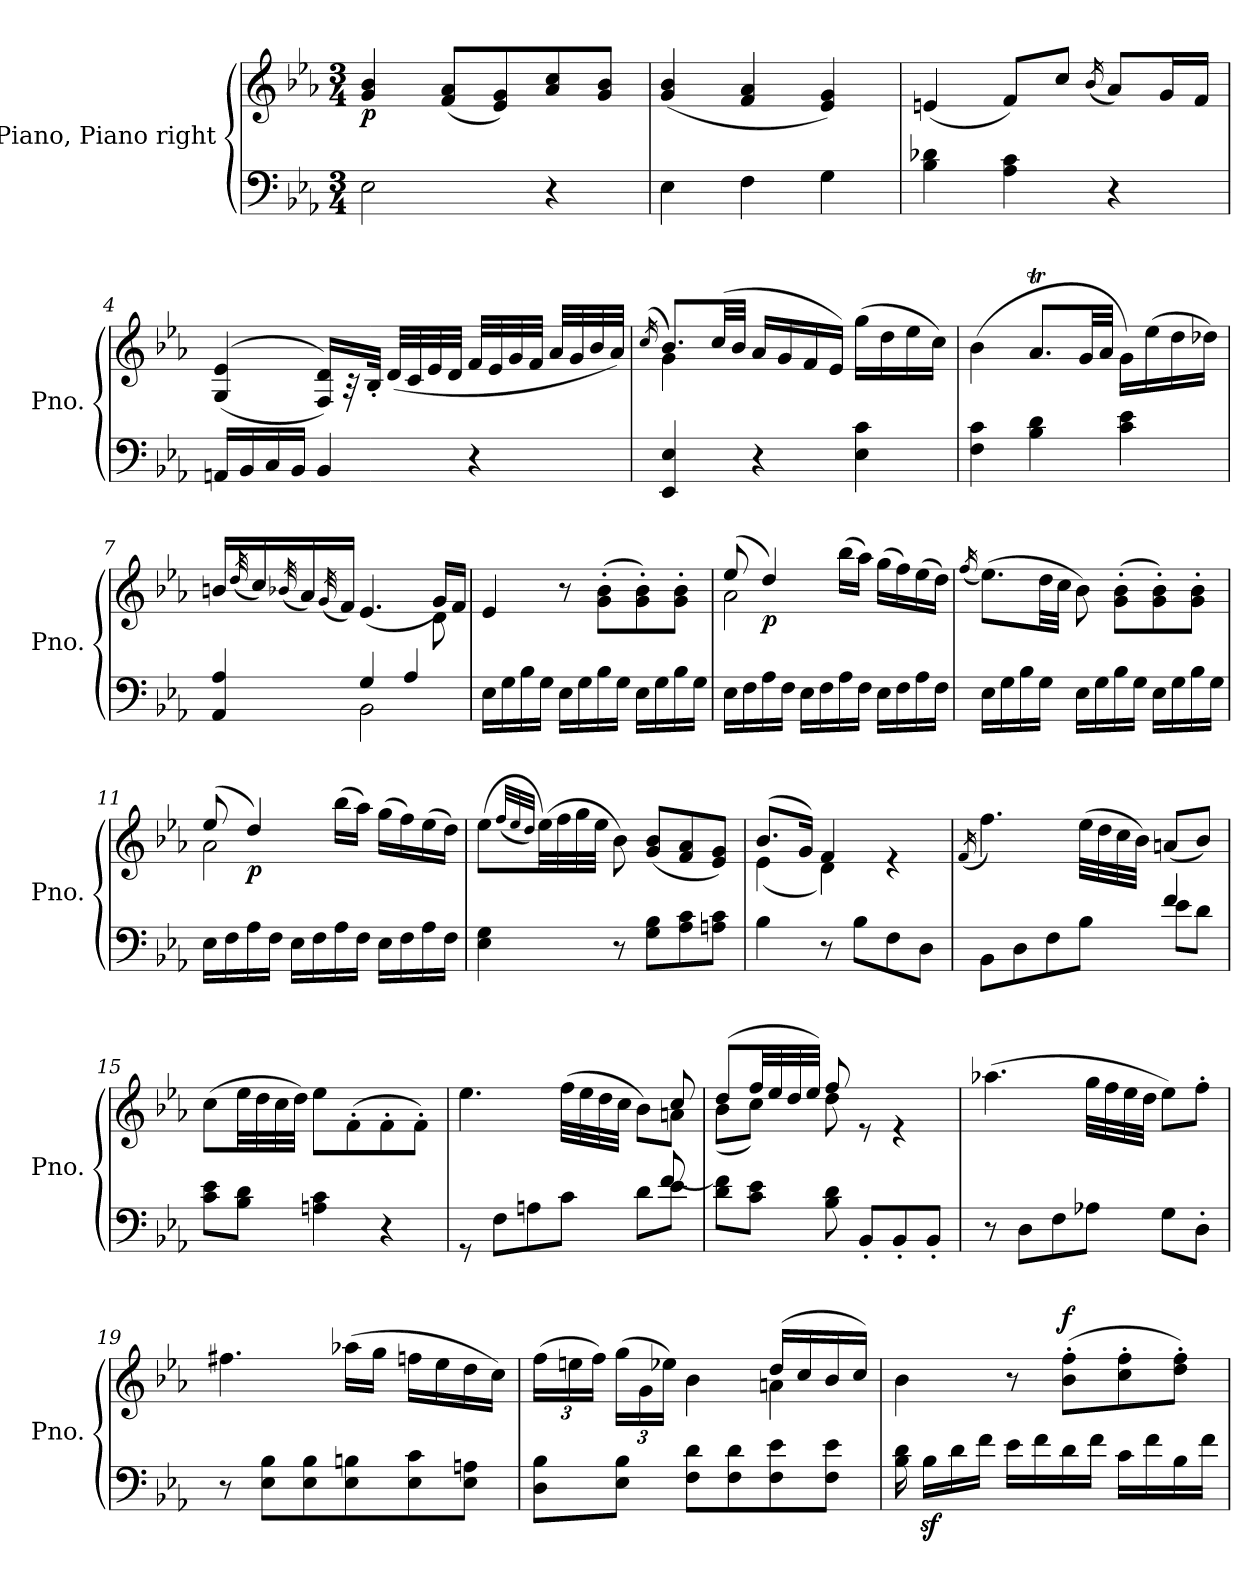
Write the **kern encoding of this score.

**kern	**kern	**dynam
*part1	*part1	*part1
*staff2	*staff1	*staff1/2
*I"Piano, Piano right	*	*
*I'Pno.	*	*
*clefF4	*clefG2	*
*k[b-e-a-]	*k[b-e-a-]	*
*M3/4	*M3/4	*
=1	=1	=1
!	!	!LO:DY:b
2E-\	4g/ 4b-/	p
.	(<8f/ 8a-/L	.
.	8e-/ 8g/)	.
4r	8a-/ 8cc/	.
.	8g/ 8b-/J	.
=2	=2	=2
4E-\	(<4g/ 4b-/	.
4F\	4f/ 4a-/	.
4G\	4e-/ 4g/)	.
=3	=3	=3
4B-\ 4d-X\	(<4en/	.
4A-\ 4c\	8f/L)	.
.	8cc/J	.
.	(<16qb-/	.
4r	8a-/L)	.
.	16g/L	.
.	16f/JJ	.
=4	=4	=4
16AAn/LL	(>(<4G/ 4e-/	.
16BB-/	.	.
16C/	.	.
16BB-/JJ	.	.
4BB-/	16F/ 16d/LL))	.
.	32r	.
.	32B-'/JJk	.
.	(<32d/LLL	.
.	32c/	.
.	32e-/	.
.	32d/JJJ	.
4r	32f/LLL	.
.	32e-/	.
.	32g/	.
.	32f/JJJ	.
.	32a-/LLL	.
.	32g/	.
.	32b-/	.
.	32a-/JJJ)	.
!!LO:LB:g=z
=5	=5	=5
.	(>16qcc/	.
*	*^	*
4EE-/ 4E-/	8.b-/L)	4g\	.
.	(>32cc/LL	.	.
.	32b-/JJJ	.	.
4r	16a-/LL	2ryy	.
.	16g/	.	.
.	16f/	.	.
.	16e-/JJ)	.	.
4E-\ 4c\	(<16gg\LL	.	.
.	16dd\	.	.
.	16ee-\	.	.
.	16cc\JJ)	.	.
*	*v	*v	*
=6	=6	=6
4F\ 4c\	(<4b-\	.
4B-\ 4d\	8.a-T/L	.
.	32g/LL	.
.	32a-/JJJ	.
4c\ 4e-\	16g\LL)	.
.	(>16ee-\	.
.	16dd\	.
.	16dd-X\JJ)	.
=7	=7	=7
*^	*^	*
4AA-/ 4A-/	4ryy	16bn/LL	8ryy	.
.	.	(<32qdd/	.	.
.	.	16cc/)	.	.
*	*	*v	*v	*
.	.	(<32qb-X/	.
.	.	16a-/)	.
.	.	(<32qg/	.
.	.	16f/JJ)	.
4G/	2BB-\	(>4.e-/	.
4A-/	.	.	.
*	*	*^	*
.	.	16g/LL)	8d\	.
.	.	16f/JJ	.	.
*v	*v	*	*	*
*	*v	*v	*
!!LO:LB:g=z
=8	=8	=8
16E-\LL	4e-/	.
16G\	.	.
16B-\	.	.
16G\JJ	.	.
16E-\LL	8r	.
16G\	.	.
16B-\	(>8g\' 8b-\'L	.
16G\JJ	.	.
16E-\LL	8g\' 8b-\')	.
16G\	.	.
16B-\	8g\' 8b-\'J	.
16G\JJ	.	.
=9	=9	=9
*	*^	*
!	!	!	!LO:DY:b=2
!	!	!	!LO:DY:n=1:b
16E-\LL	(>8ee-/	2a-\	sfp sf
16F\	.	.	.
!	!	!	!LO:DY:n=2:b
16A-\	4dd/)	.	p
16F\JJ	.	.	.
16E-\LL	.	.	.
16F\	.	.	.
16A-\	(>16bb-\LL	.	.
16F\JJ	16aa-\JJ)	.	.
16E-\LL	(>16gg\LL	4ryy	.
16F\	16ff\)	.	.
16A-\	(>16ee-\	.	.
16F\JJ	16dd\JJ)	.	.
*	*v	*v	*
=10	=10	=10
.	(<16qff/	.
16E-\LL	(>8.ee-\L)	.
16G\	.	.
16B-\	.	.
16G\JJ	32dd\LL	.
.	32cc\JJJ	.
16E-\LL	8b-\)	.
16G\	.	.
16B-\	(>8g\' 8b-\'L	.
16G\JJ	.	.
16E-\LL	8g\' 8b-\')	.
16G\	.	.
16B-\	8g\' 8b-\'J	.
16G\JJ	.	.
!!LO:LB:g=z
=11	=11	=11
*	*^	*
!	!	!	!LO:DY:b=2
!	!	!	!LO:DY:n=1:b
16E-\LL	(>8ee-/	2a-\	sfp sf
16F\	.	.	.
!	!	!	!LO:DY:n=2:b
16A-\	4dd/)	.	p
16F\JJ	.	.	.
16E-\LL	.	.	.
16F\	.	.	.
16A-\	(>16bb-\LL	.	.
16F\JJ	16aa-\JJ)	.	.
16E-\LL	(>16gg\LL	4ryy	.
16F\	16ff\)	.	.
16A-\	(>16ee-\	.	.
16F\JJ	16dd\JJ)	.	.
*	*v	*v	*
=12	=12	=12
4E-\ 4G\	(>8ee-\L	.
.	(<32qff/LLL	.
.	32qee-/	.
.	32qdd/JJJ)	.
.	(>32ee-\LL)	.
.	32ff\	.
.	32gg\	.
.	32ee-\JJJ	.
8r	8b-\)	.
8G\ 8B-\L	(<8g/ 8b-/L	.
8A-\ 8c\	8f/ 8a-/	.
8An\ 8c\J	8e-/ 8g/J)	.
=13	=13	=13
*	*^	*
4B-\	(>8.b-/L	(<4e-\	.
.	16g/Jk)	.	.
8r	4f/	4d\)	.
8B-\L	.	.	.
8F\	4re	4ryy	.
8D\J	.	.	.
*	*v	*v	*
!!LO:LB:g=z
=14	=14	=14
.	(>16qf/	.
*^	*	*
8BB-\L	2ryy	4.ff\)	.
8D\	.	.	.
8F\	.	.	.
8B-\J	.	(>32ee-\LLL	.
.	.	32dd\	.
.	.	32cc\	.
.	.	32b-\JJJ)	.
4f/	8e-\L	(<8an/L	.
.	8d\J	8b-/J)	.
*v	*v	*	*
=15	=15	=15
8c\ 8e-\L	(>8cc\L	.
8B-\ 8d\J	32ee-\LL	.
.	32dd\	.
.	32cc\	.
.	32dd\JJJ)	.
4An\ 4c\	8ee-\L	.
.	(>8f'\	.
4r	8f'\	.
.	8f'\J)	.
=16	=16	=16
*^	*^	*
8rGG	8ryy	4.ee-\	8ryy	.
*v	*v	*	*	*
*	*v	*v	*
8F\L	.	.
8An\	.	.
8c\J	(>32ff\LLL	.
.	32ee-\	.
.	32dd\	.
.	32cc\JJJ	.
8d\L	8b-\L)	.
*^	*^	*
8e-\J	[8f/	8an\J	8cc/	.
*v	*v	*	*	*
=17	=17	=17	=17
8d\ 8f\]L	(>8dd/L	(<8b-\L	.
8c\ 8e-\J	32ff/LL	8cc\J)	.
.	32ee-/	.	.
.	32dd/	.	.
.	32ee-/JJJ)	.	.
8B-\ 8d\	8ff/	8dd\	.
8BB-'/L	8re	4.ryy	.
8BB-'/	4re	.	.
8BB-'/J	.	.	.
*	*v	*v	*
!!LO:PB:g=z
=18	=18	=18
8r	(>4.aa-X\	.
8D\L	.	.
8F\	.	.
8A-X\J	32gg\LLL	.
.	32ff\	.
.	32ee-\	.
.	32dd\JJJ	.
8G\L	8ee-\L)	.
8D'\J	8ff'\J	.
=19	=19	=19
8r	4.ff#X\	.
8E-\ 8B-\L	.	.
8E-\ 8B-\	.	.
8E-\ 8Bn\	(>16aa-X\LL	.
.	16gg\JJ	.
8E-\ 8c\	16ffn\LL	.
.	16ee-\	.
8E-\ 8An\J	16dd\	.
.	16cc\JJ)	.
=20	=20	=20
*	*^	*
*	*	*Xbrackettup	*
8D\ 8B-\L	4rDyy	(>24ff\LL	.
.	.	24een\	.
.	.	24ff\JJ)	.
8E-\ 8B-\J	.	(>24gg\LL	.
.	.	24g\	.
.	.	24ee-X\JJ)	.
8F\ 8d\L	4b-\	4ryy	.
8F\ 8d\	.	.	.
8F\ 8e-\	(>16dd/LL	4a\	.
.	16cc/	.	.
8F\ 8e-\J	16b-/	.	.
.	16cc/JJ)	.	.
*	*v	*v	*
!!LO:LB:g=z
=21	=21	=21
16B-\ 16d\	4b-\	.
16B-z<\LL	.	.
16d\	.	.
16f\JJ	.	.
16e-\LL	8r	.
16f\	.	.
!	!	!LO:DY:a
16d\	(>8b-\' 8ff\'L	f
16f\JJ	.	.
16c\LL	8cc\' 8ff\'	.
16f\	.	.
16B-\	8dd\' 8ff\'J)	.
16f\JJ	.	.
=	=	=
*-	*-	*-
